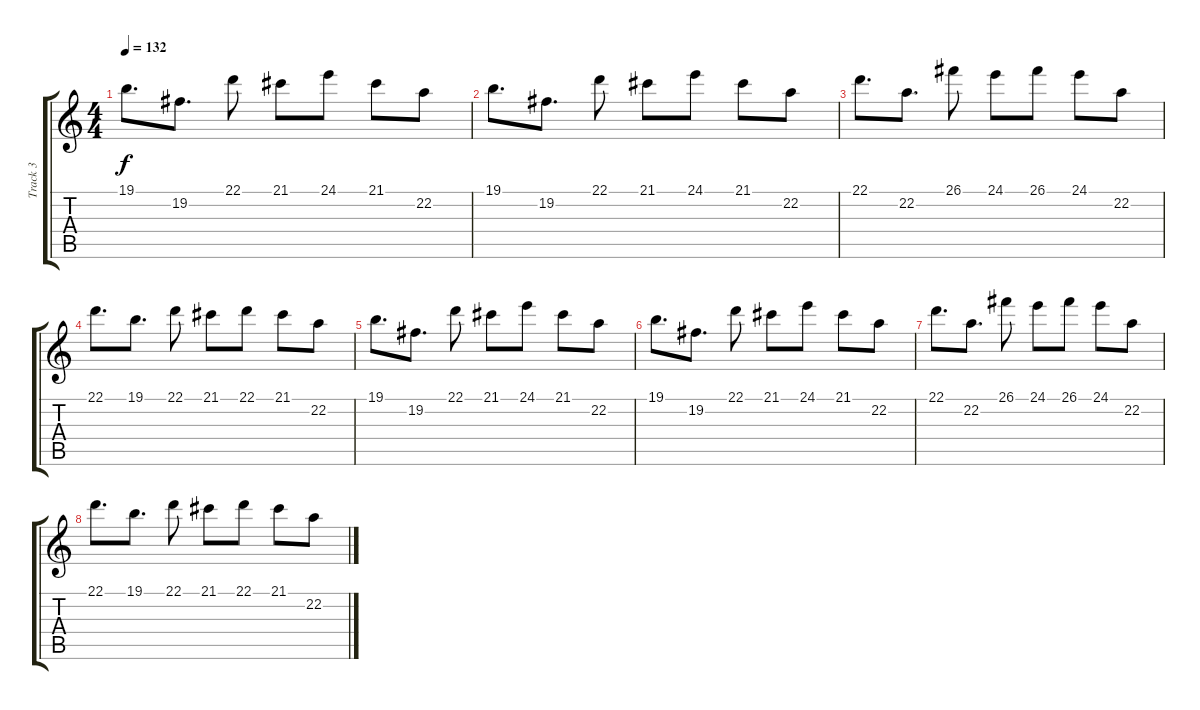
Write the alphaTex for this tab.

\track ("Track 3" "Track 3") {instrument stringensemble1}
\staff {score tabs}
\tuning (E4 B3 G3 D3 A2 E2) {hide}
\ts (4 4)
\tempo 132
\clef g2
\ks c
19.1.8{d dy f} 19.2.8{d} 22.1.8 21.1.8 24.1.8 21.1.8 22.2.8 |
19.1.8{d} 19.2.8{d} 22.1.8 21.1.8 24.1.8 21.1.8 22.2.8 |
22.1.8{d} 22.2.8{d} 26.1.8 24.1.8 26.1.8 24.1.8 22.2.8 |
22.1.8{d} 19.1.8{d} 22.1.8 21.1.8 22.1.8 21.1.8 22.2.8 |
19.1.8{d} 19.2.8{d} 22.1.8 21.1.8 24.1.8 21.1.8 22.2.8 |
19.1.8{d} 19.2.8{d} 22.1.8 21.1.8 24.1.8 21.1.8 22.2.8 |
22.1.8{d} 22.2.8{d} 26.1.8 24.1.8 26.1.8 24.1.8 22.2.8 |
22.1.8{d} 19.1.8{d} 22.1.8 21.1.8 22.1.8 21.1.8 22.2.8
